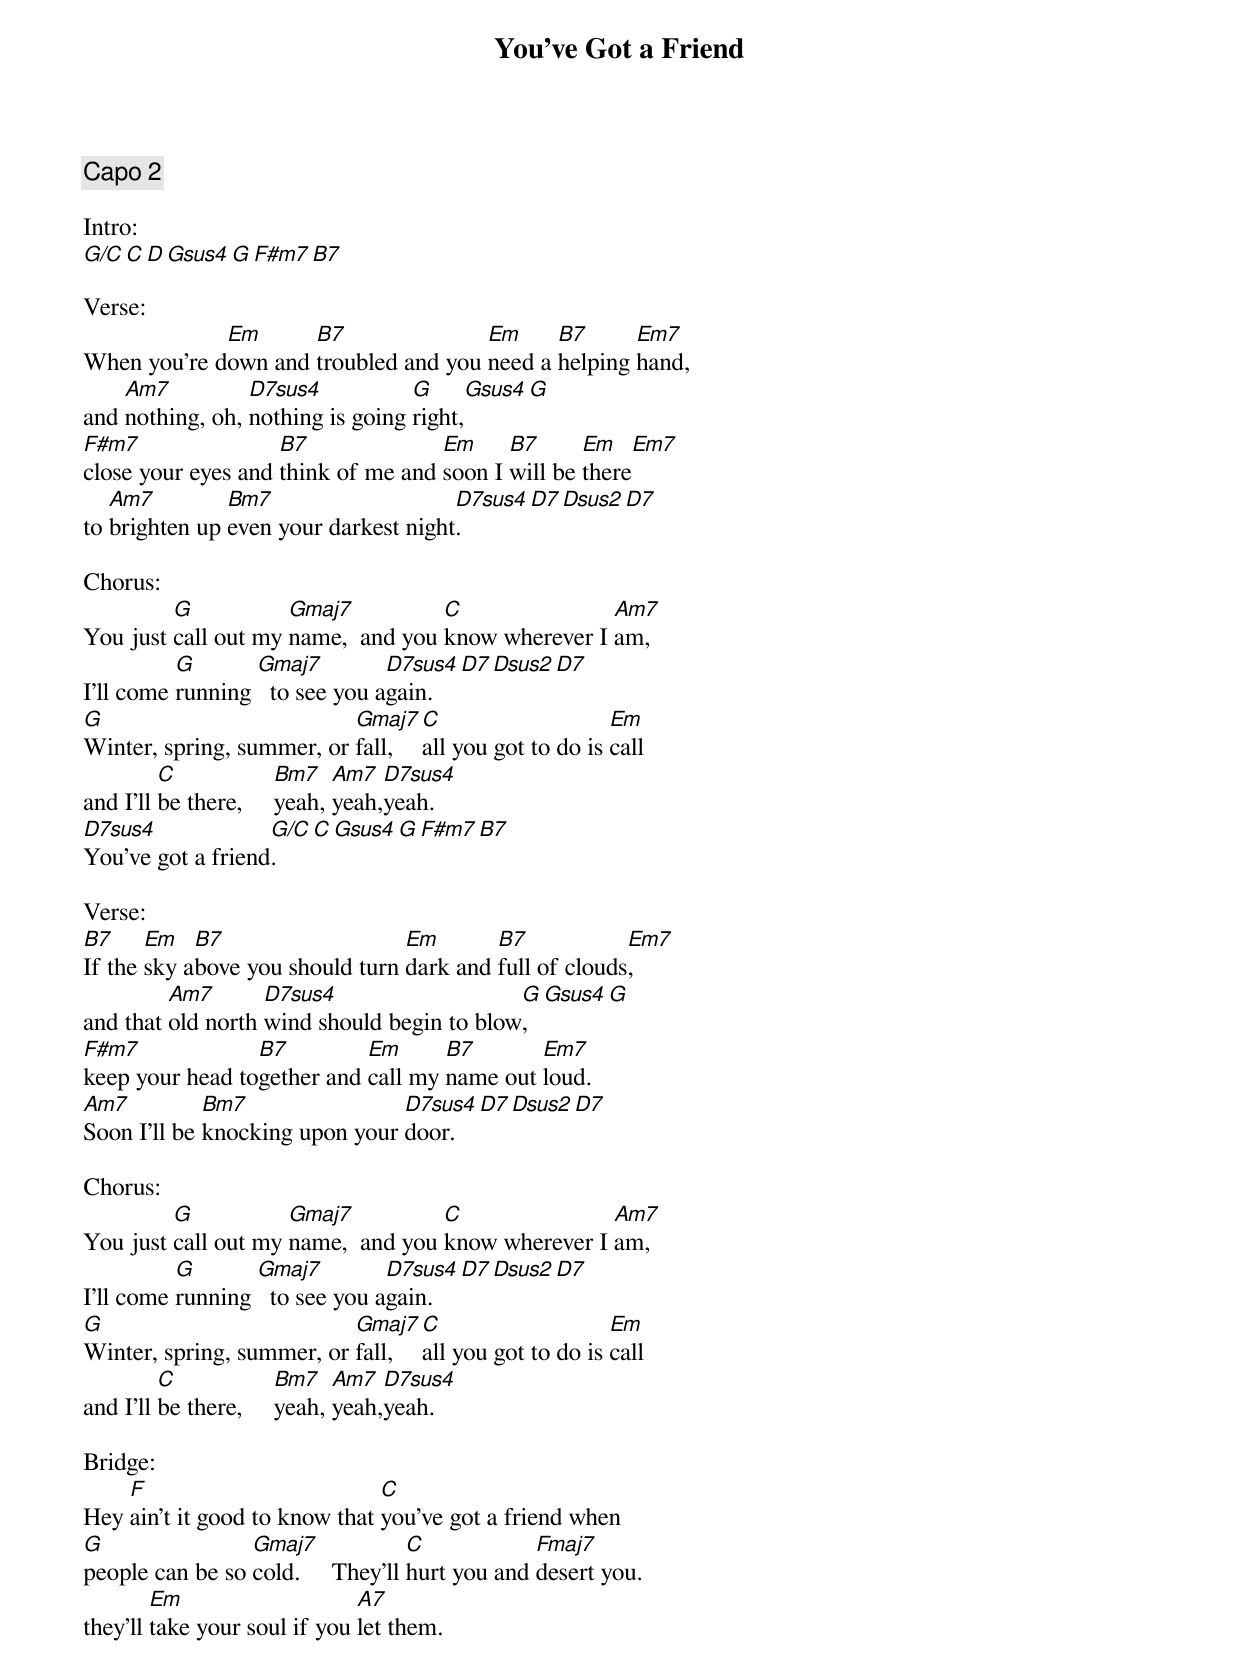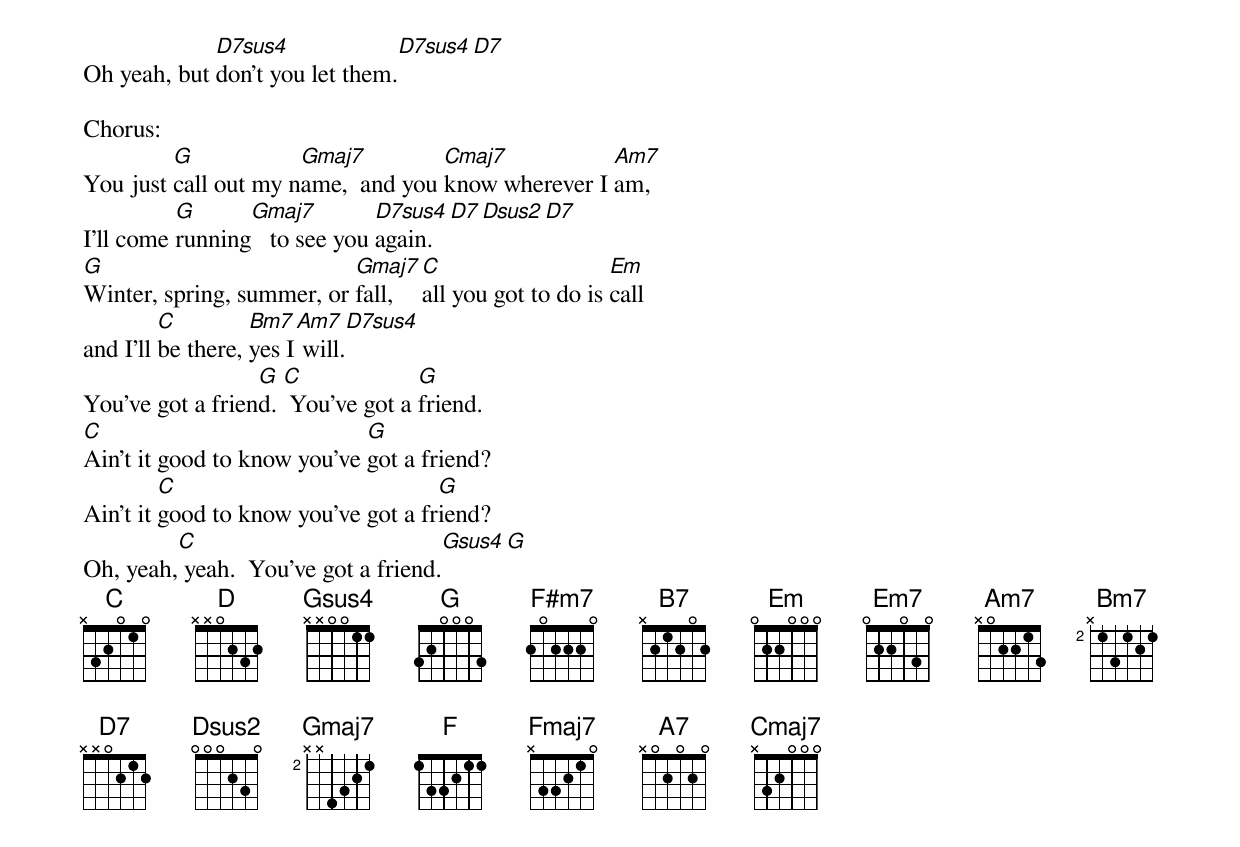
{title:You've Got a Friend}
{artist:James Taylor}
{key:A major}
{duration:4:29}
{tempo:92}
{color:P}

{comment: Capo 2}

Intro:
[G/C][C][D][Gsus4][G][F#m7][B7]

Verse:
When you're d[Em]own and [B7]troubled and you [Em]need a [B7]helping [Em7]hand,
and [Am7]nothing, oh, [D7sus4]nothing is going [G]right,[Gsus4][G]
[F#m7]close your eyes and [B7]think of me and [Em]soon I [B7]will be [Em]there[Em7]
to [Am7]brighten up [Bm7]even your darkest night[D7sus4].[D7][Dsus2][D7]

Chorus:
You just [G]call out my [Gmaj7]name,  and you [C]know wherever I [Am7]am,
I'll come [G]running [Gmaj7]  to see you a[D7sus4]gain.[D7][Dsus2][D7]
[G]Winter, spring, summer, or [Gmaj7]fall,  [C]all you got to do is [Em]call
and I'll [C]be there,     [Bm7]yeah, [Am7]yeah,[D7sus4]yeah.
[D7sus4]You've got a friend[G/C].[C][Gsus4][G][F#m7][B7]

Verse:
[B7]If the [Em]sky a[B7]bove you should turn [Em]dark and [B7]full of clouds[Em7],
and that [Am7]old north [D7sus4]wind should begin to blow[G],[Gsus4][G]
[F#m7]keep your head to[B7]gether and [Em]call my [B7]name out [Em7]loud.
[Am7]Soon I'll be [Bm7]knocking upon your [D7sus4]door.[D7][Dsus2][D7]

Chorus:
You just [G]call out my [Gmaj7]name,  and you [C]know wherever I [Am7]am,
I'll come [G]running [Gmaj7]  to see you a[D7sus4]gain.[D7][Dsus2][D7]
[G]Winter, spring, summer, or [Gmaj7]fall,  [C]all you got to do is [Em]call
and I'll [C]be there,     [Bm7]yeah, [Am7]yeah,[D7sus4]yeah.

Bridge:
Hey [F]ain't it good to know that [C]you've got a friend when
[G]people can be so [Gmaj7]cold.     They'll [C]hurt you and [Fmaj7]desert you.
they'll [Em]take your soul if you [A7]let them.
Oh yeah, but [D7sus4]don't you let them.[D7sus4][D7]

Chorus:
You just [G]call out my n[Gmaj7]ame,  and you [Cmaj7]know wherever I [Am7]am,
I'll come [G]running[Gmaj7]   to see you [D7sus4]again.[D7][Dsus2][D7]
[G]Winter, spring, summer, or [Gmaj7]fall,  [C]all you got to do is [Em]call
and I'll [C]be there, [Bm7]yes I[Am7] will.[D7sus4]
You've got a frien[G]d. [C] You've got a [G]friend.
[C]Ain't it good to know you've [G]got a friend?
Ain't it [C]good to know you've got a fr[G]iend?
Oh, yeah,[C] yeah.  You've got a friend.[Gsus4][G]
